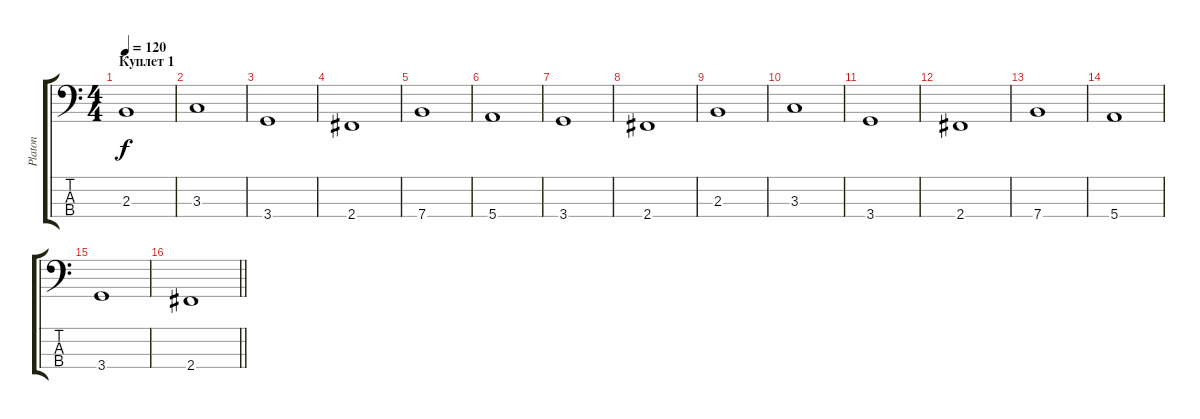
\track ("Platon" "Platon") {instrument slapbass2}
\staff {score tabs}
\tuning (G2 D2 A1 E1) {hide}
\ts (4 4)
\section ("" "Куплет 1")
\tempo 120
\clef f4
\ks c
2.3.1{dy f} |
3.3.1 |
3.4.1 |
2.4.1 |
7.4.1 |
5.4.1 |
3.4.1 |
2.4.1 |
2.3.1 |
3.3.1 |
3.4.1 |
2.4.1 |
7.4.1 |
5.4.1 |
3.4.1 |
\barLineRight lightlight
2.4.1
